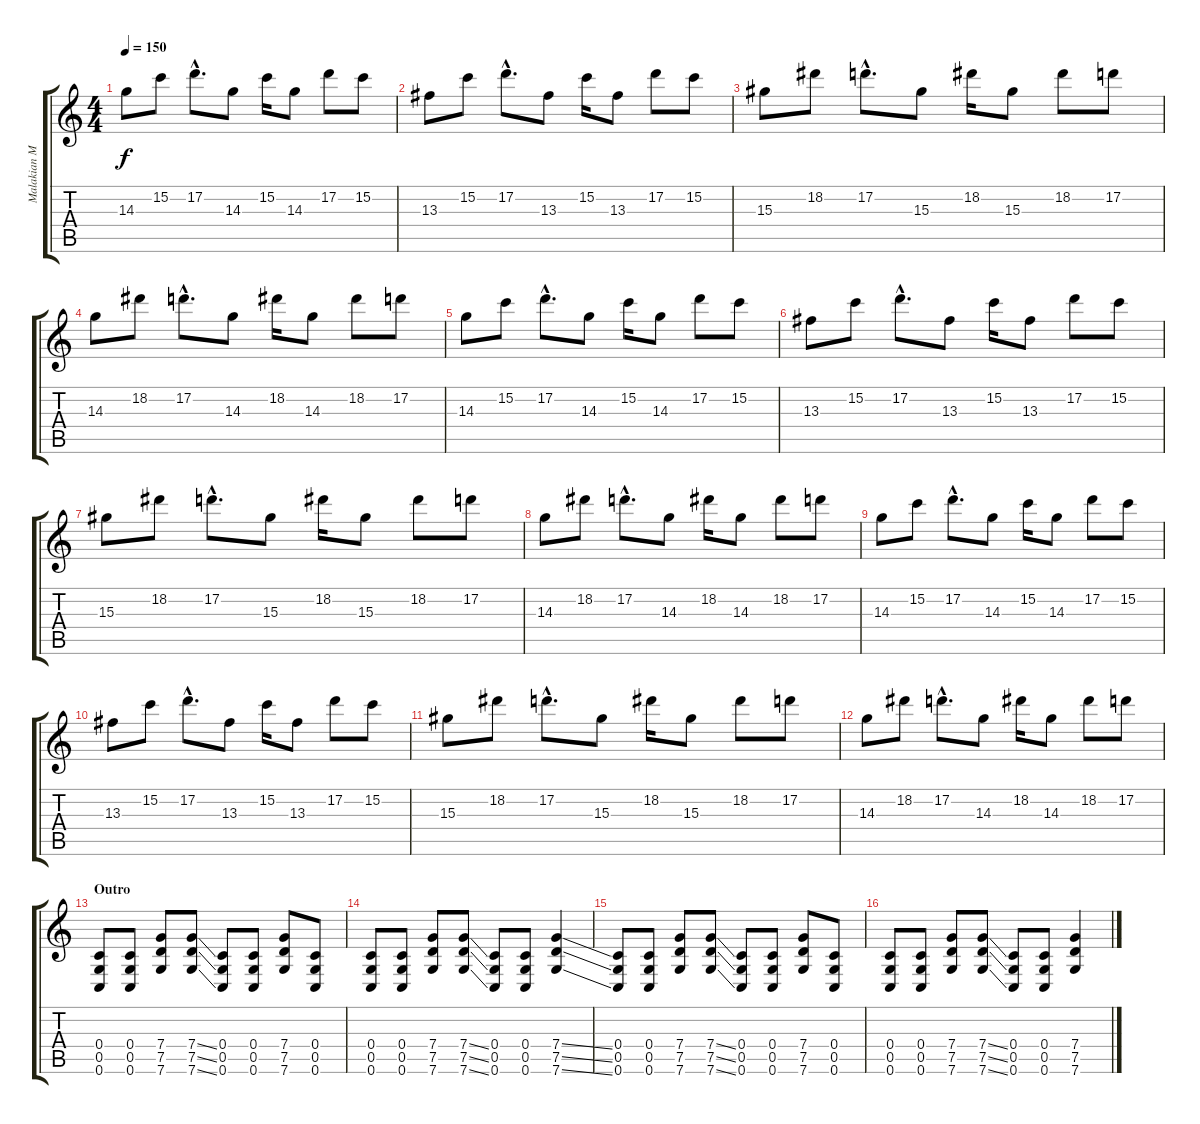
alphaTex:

\track ("Malakian Main" "Malakian M") {instrument distortionguitar}
\staff {score tabs}
\tuning (D4 A3 F3 C3 G2 C2) {hide}
\ts (4 4)
\tempo 150
\clef g2
\ks c
14.3.8{dy f} 15.2.8 17.2{hac}.8{d} 14.3.8 15.2.16 14.3.8 17.2.8 15.2.8 |
13.3.8 15.2.8 17.2{hac}.8{d} 13.3.8 15.2.16 13.3.8 17.2.8 15.2.8 |
15.3.8 18.2.8 17.2{hac}.8{d} 15.3.8 18.2.16 15.3.8 18.2.8 17.2.8 |
14.3.8 18.2.8 17.2{hac}.8{d} 14.3.8 18.2.16 14.3.8 18.2.8 17.2.8 |
14.3.8 15.2.8 17.2{hac}.8{d} 14.3.8 15.2.16 14.3.8 17.2.8 15.2.8 |
13.3.8 15.2.8 17.2{hac}.8{d} 13.3.8 15.2.16 13.3.8 17.2.8 15.2.8 |
15.3.8 18.2.8 17.2{hac}.8{d} 15.3.8 18.2.16 15.3.8 18.2.8 17.2.8 |
14.3.8 18.2.8 17.2{hac}.8{d} 14.3.8 18.2.16 14.3.8 18.2.8 17.2.8 |
14.3.8 15.2.8 17.2{hac}.8{d} 14.3.8 15.2.16 14.3.8 17.2.8 15.2.8 |
13.3.8 15.2.8 17.2{hac}.8{d} 13.3.8 15.2.16 13.3.8 17.2.8 15.2.8 |
15.3.8 18.2.8 17.2{hac}.8{d} 15.3.8 18.2.16 15.3.8 18.2.8 17.2.8 |
14.3.8 18.2.8 17.2{hac}.8{d} 14.3.8 18.2.16 14.3.8 18.2.8 17.2.8 |
\section ("" "Outro")
(0.4 0.5 0.6).8{instrument distortionguitar} (0.4 0.5 0.6).8 (7.4 7.5 7.6).8 (7.4{ss} 7.5{ss} 7.6{ss}).8 (0.4 0.5 0.6).8 (0.4 0.5 0.6).8 (7.4 7.5 7.6).8 (0.4 0.5 0.6).8 |
(0.4 0.5 0.6).8 (0.4 0.5 0.6).8 (7.4 7.5 7.6).8 (7.4{ss} 7.5{ss} 7.6{ss}).8 (0.4 0.5 0.6).8 (0.4 0.5 0.6).8 (7.4{ss} 7.5{ss} 7.6{ss}).4 |
(0.4 0.5 0.6).8 (0.4 0.5 0.6).8 (7.4 7.5 7.6).8 (7.4{ss} 7.5{ss} 7.6{ss}).8 (0.4 0.5 0.6).8 (0.4 0.5 0.6).8 (7.4 7.5 7.6).8 (0.4 0.5 0.6).8 |
(0.4 0.5 0.6).8 (0.4 0.5 0.6).8 (7.4 7.5 7.6).8 (7.4{ss} 7.5{ss} 7.6{ss}).8 (0.4 0.5 0.6).8 (0.4 0.5 0.6).8 (7.4 7.5 7.6).4
